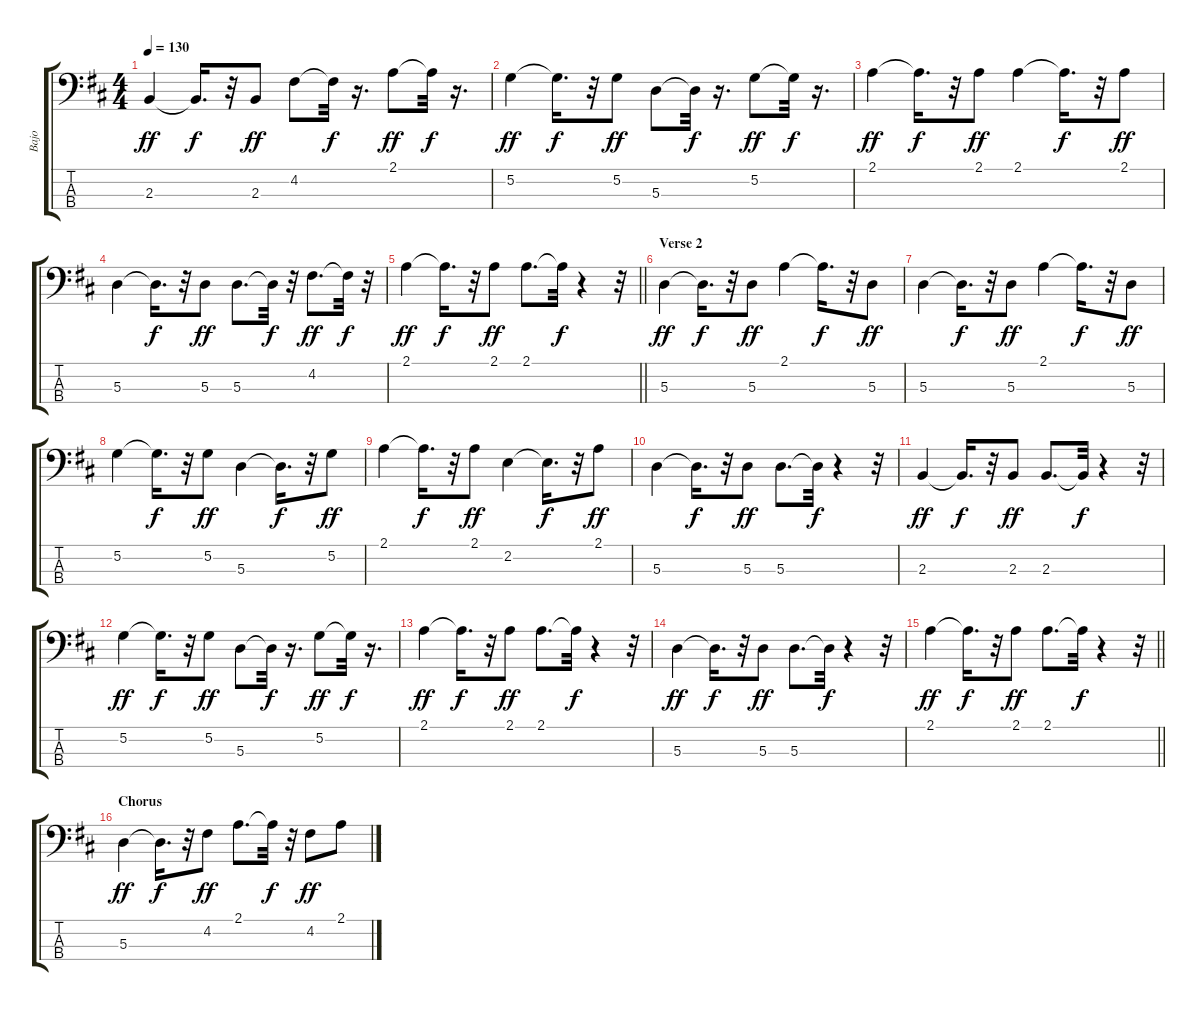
\track ("Bajo" "Bajo") {instrument electricbassfinger}
\staff {score tabs}
\tuning (G2 D2 A1 E1) {hide}
\ts (4 4)
\tempo 130
\clef f4
\ks d
2.3.4{dy ff} 2.3{t}.16{d dy f} r.32 2.3.8{dy ff} 4.2.8 4.2{t}.32{dy f} r.16{d} 2.1.8{dy ff} 2.1{t}.32{dy f} r.16{d} |
5.2.4{dy ff} 5.2{t}.16{d dy f} r.32 5.2.8{dy ff} 5.3.8 5.3{t}.32{dy f} r.16{d} 5.2.8{dy ff} 5.2{t}.32{dy f} r.16{d} |
2.1.4{dy ff} 2.1{t}.16{d dy f} r.32 2.1.8{dy ff} 2.1.4 2.1{t}.16{d dy f} r.32 2.1.8{dy ff} |
5.3.4 5.3{t}.16{d dy f} r.32 5.3.8{dy ff} 5.3.8{d} 5.3{t}.32{dy f} r.32 4.2.8{d dy ff} 4.2{t}.32{dy f} r.32 |
\barLineRight lightlight
2.1.4{dy ff} 2.1{t}.16{d dy f} r.32 2.1.8{dy ff} 2.1.8{d} 2.1{t}.32{dy f} r.4 r.32 |
\section ("" "Verse 2")
5.3.4{dy ff} 5.3{t}.16{d dy f} r.32 5.3.8{dy ff} 2.1.4 2.1{t}.16{d dy f} r.32 5.3.8{dy ff} |
5.3.4 5.3{t}.16{d dy f} r.32 5.3.8{dy ff} 2.1.4 2.1{t}.16{d dy f} r.32 5.3.8{dy ff} |
5.2.4{volume 14 balance 7} 5.2{t}.16{d dy f} r.32 5.2.8{dy ff} 5.3.4 5.3{t}.16{d dy f} r.32 5.2.8{dy ff} |
2.1.4 2.1{t}.16{d dy f} r.32 2.1.8{dy ff} 2.2.4 2.2{t}.16{d dy f} r.32 2.1.8{dy ff} |
5.3.4 5.3{t}.16{d dy f} r.32 5.3.8{dy ff} 5.3.8{d} 5.3{t}.32{dy f} r.4 r.32 |
2.3.4{dy ff} 2.3{t}.16{d dy f} r.32 2.3.8{dy ff} 2.3.8{d} 2.3{t}.32{dy f} r.4 r.32 |
5.2.4{dy ff} 5.2{t}.16{d dy f} r.32 5.2.8{dy ff} 5.3.8 5.3{t}.32{dy f} r.16{d} 5.2.8{dy ff} 5.2{t}.32{dy f} r.16{d} |
2.1.4{dy ff} 2.1{t}.16{d dy f} r.32 2.1.8{dy ff} 2.1.8{d} 2.1{t}.32{dy f} r.4 r.32 |
5.3.4{dy ff} 5.3{t}.16{d dy f} r.32 5.3.8{dy ff} 5.3.8{d} 5.3{t}.32{dy f} r.4 r.32 |
\barLineRight lightlight
2.1.4{dy ff} 2.1{t}.16{d dy f} r.32 2.1.8{dy ff} 2.1.8{d} 2.1{t}.32{dy f} r.4 r.32 |
\section ("" "Chorus")
5.3.4{dy ff} 5.3{t}.16{d dy f} r.32 4.2.8{dy ff} 2.1.8{d} 2.1{t}.32{dy f} r.32 4.2.8{dy ff} 2.1.8
